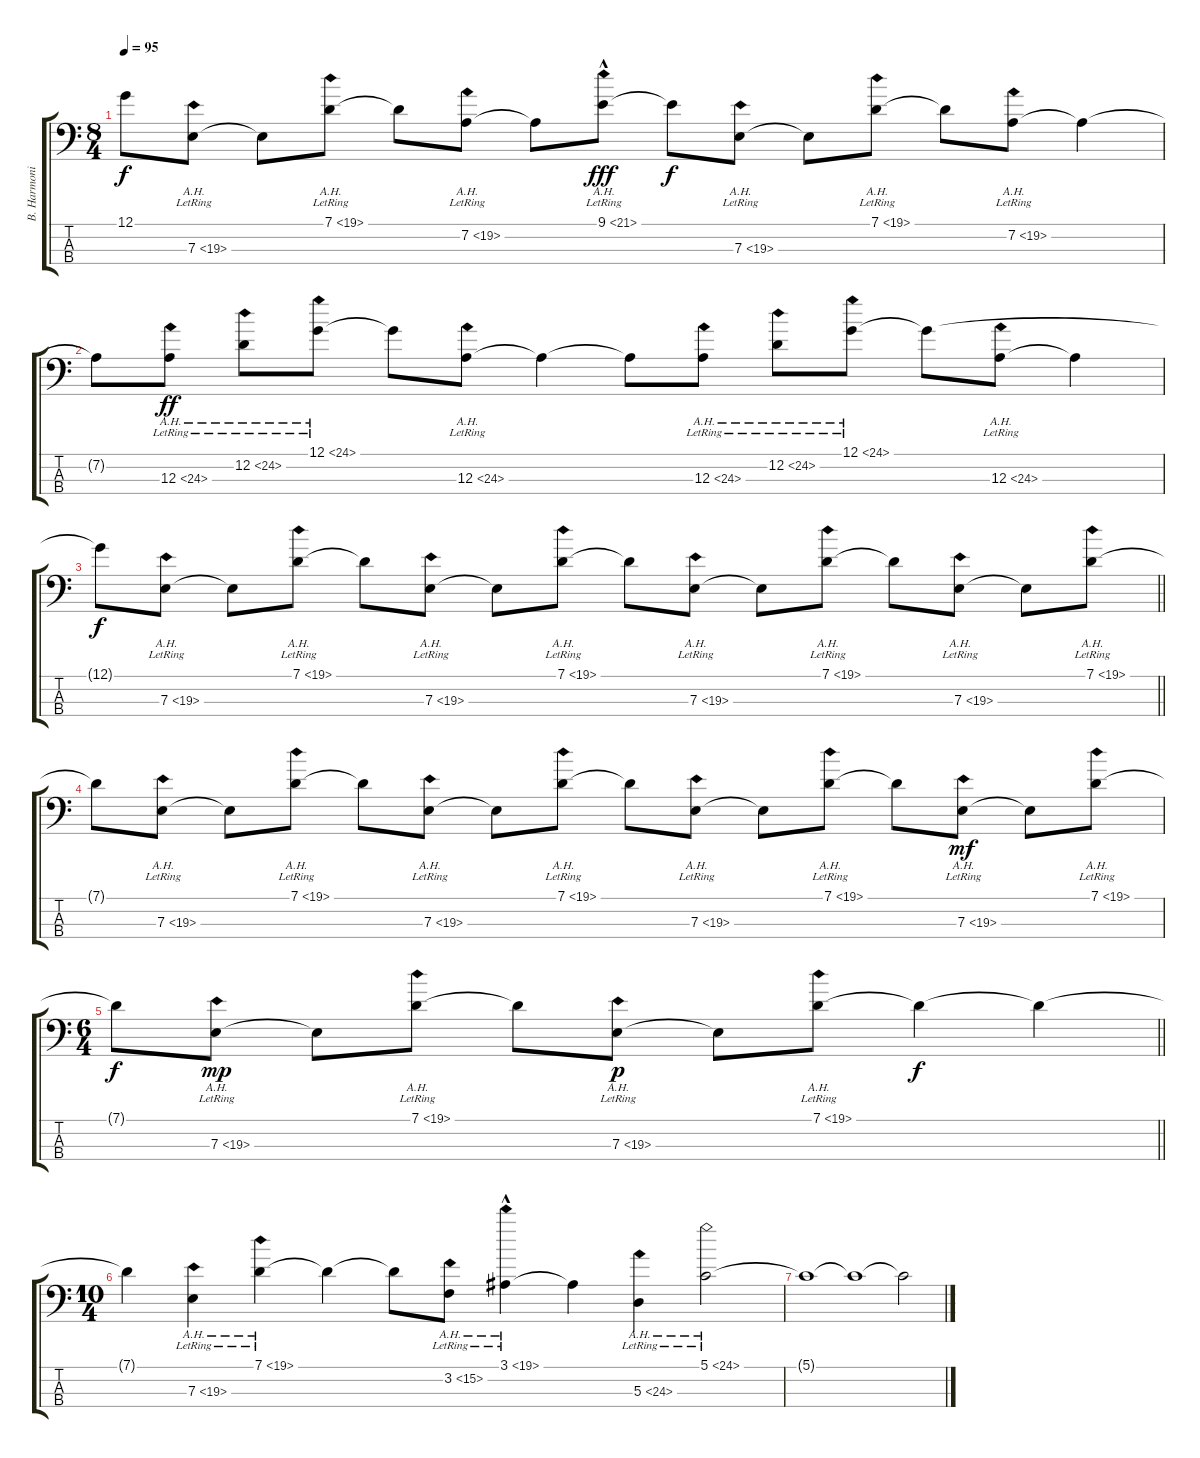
\track ("B. Harmonics" "B. Harmoni") {mute instrument electricguitarclean}
\staff {score tabs}
\tuning (G2 D2 A1 D1) {hide}
\ts (8 4)
\tempo 95
\clef f4
\ks c
12.1{t}.8{dy f} 7.3{ah 12 lr}.8 7.3{t}.8 7.1{ah 12 lr}.8 7.1{t}.8 7.2{ah 12 lr}.8 7.2{t}.8 9.1{ah 12 hac lr}.8{dy fff} 9.1{t}.8{dy f} 7.3{ah 12 lr}.8 7.3{t}.8 7.1{ah 12 lr}.8 7.1{t}.8 7.2{ah 12 lr}.8 7.2{t}.4 |
7.2{t}.8 12.3{ah 12 lr}.8{dy ff} 12.2{ah 12 lr}.8 12.1{ah 12 lr}.8 12.1{t}.8 12.3{ah 12 lr}.8 12.3{t}.4 12.3{t}.8 12.3{ah 12 lr}.8 12.2{ah 12 lr}.8 12.1{ah 12 lr}.8 12.1{t}.8 12.3{ah 12 lr}.8 12.3{t}.4 |
\barLineRight lightlight
12.1{t}.8{dy f} 7.3{ah 12 lr}.8 7.3{t}.8 7.1{ah 12 lr}.8 7.1{t}.8 7.3{ah 12 lr}.8 7.3{t}.8 7.1{ah 12 lr}.8 7.1{t}.8 7.3{ah 12 lr}.8 7.3{t}.8 7.1{ah 12 lr}.8 7.1{t}.8 7.3{ah 12 lr}.8 7.3{t}.8 7.1{ah 12 lr}.8 |
7.1{t}.8 7.3{ah 12 lr}.8 7.3{t}.8 7.1{ah 12 lr}.8 7.1{t}.8 7.3{ah 12 lr}.8 7.3{t}.8 7.1{ah 12 lr}.8 7.1{t}.8 7.3{ah 12 lr}.8 7.3{t}.8 7.1{ah 12 lr}.8 7.1{t}.8 7.3{ah 12 lr}.8{dy mf} 7.3{t}.8 7.1{ah 12 lr}.8 |
\ts (6 4)
\barLineRight lightlight
7.1{t}.8{dy f} 7.3{ah 12 lr}.8{dy mp} 7.3{t}.8 7.1{ah 12 lr}.8 7.1{t}.8 7.3{ah 12 lr}.8{dy p} 7.3{t}.8 7.1{ah 12 lr}.8 7.1{t}.4{dy f} 7.1{t}.4 |
\ts (10 4)
\section ("" "")
7.1{t}.4 7.3{ah 12 lr}.4 7.1{ah 12 lr}.4 7.1{t}.4 7.1{t}.8 3.2{ah 12 lr}.8 3.1{ah 16 hac lr}.4 3.1{t}.4 5.3{ah 19 lr}.4 5.1{ah 19 lr}.2 |
5.1{t}.1 5.1{t}.1 5.1{t}.2
